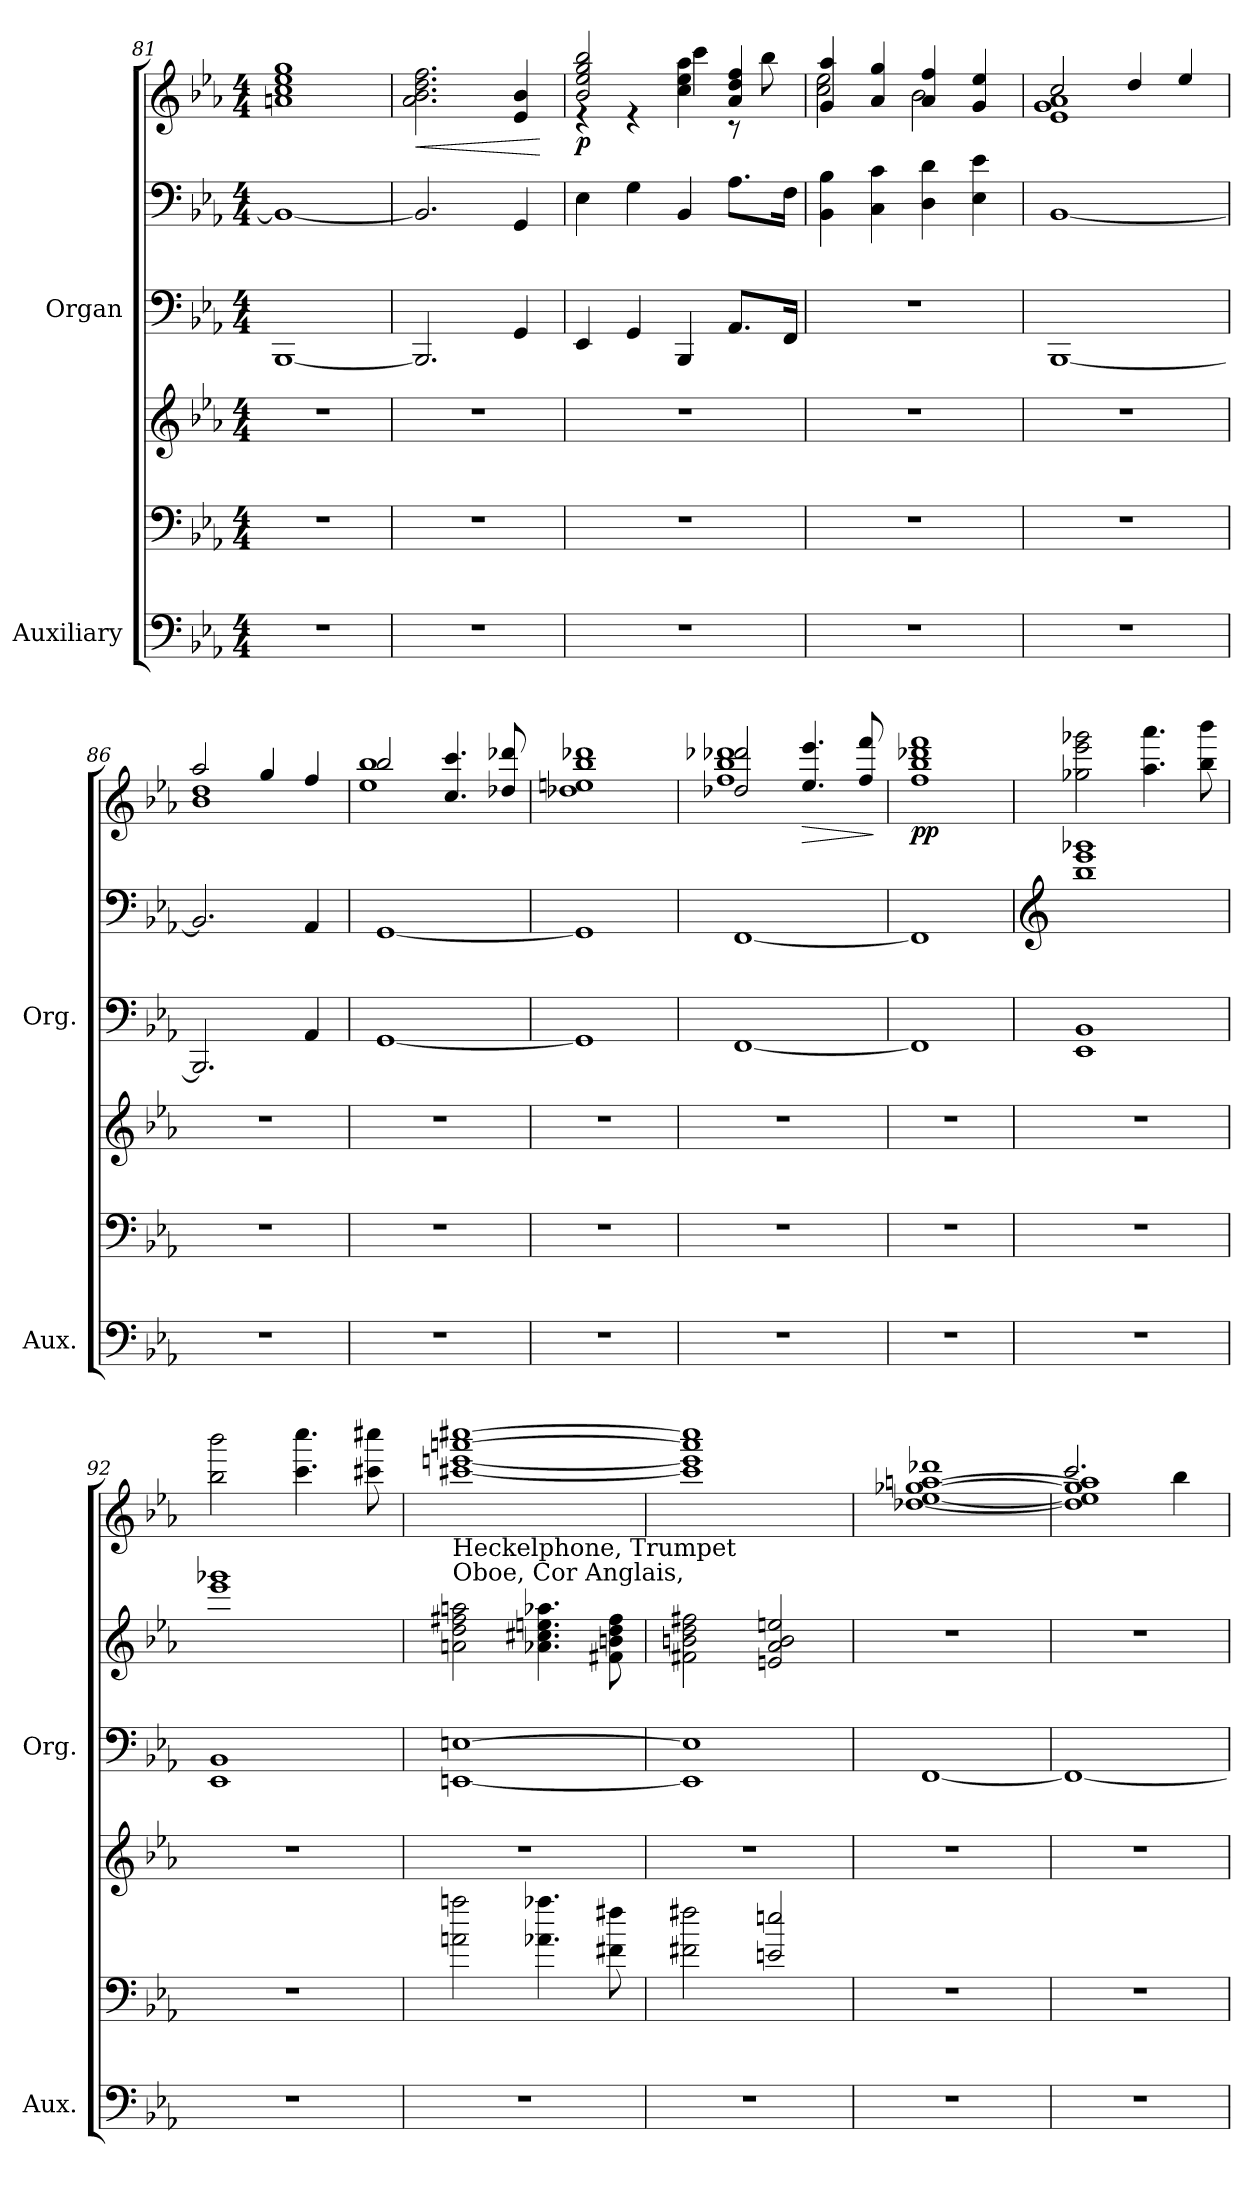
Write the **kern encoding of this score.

**kern	**kern	**kern	**kern	**kern	**kern	**dynam
*part2	*part2	*part2	*part1	*part1	*part1	*part1
*staff6	*staff5	*staff4	*staff3	*staff2	*staff1	*staff1/2/3
*I"Auxiliary	*	*	*I"Organ	*	*	*
*I'Aux.	*	*	*I'Org.	*	*	*
!!LO:LB:g=z
*clefF4	*clefF4	*clefG2	*clefF4	*clefF4	*clefG2	*
*k[b-e-a-]	*k[b-e-a-]	*k[b-e-a-]	*k[b-e-a-]	*k[b-e-a-]	*k[b-e-a-]	*
*M4/4	*M4/4	*M4/4	*M4/4	*M4/4	*M4/4	*
=81	=81	=81	=81	=81	=81	=81
1r	1r	1r	[1BBB-	1BB-_	1an 1cc 1ee- 1gg	.
=82	=82	=82	=82	=82	=82	=82
!	!	!	!	!	!	!LO:HP:b
1r	1r	1r	2.BBB-/]	2.BB-/]	2.a-\ 2.b-\ 2.dd\ 2.ff\	<
.	.	.	4GG/	4GG/	4e-/ 4b-/	.
.	.	.	.	.	.	[
=83	=83	=83	=83	=83	=83	=83
*	*	*	*	*	*^	*
!	!	!	!	!	!	!	!LO:DY:b
1r	1r	1r	4EE-/	4E-\	2b-/ 2ee-/ 2gg/ 2bb-/	4re	p
.	.	.	4GG/	4G\	.	4re	.
.	.	.	4BBB-/	4BB-/	4cc\ 4ee-\ 4aa-\	4ccc\	.
.	.	.	8.AA-/L	8.A-\L	4a-/ 4dd/ 4ff/	8r	.
.	.	.	.	.	.	8bb-\	.
.	.	.	16FF/Jk	16F\Jk	.	.	.
=84	=84	=84	=84	=84	=84	=84	=84
1r	1r	1r	1r	4BB-\ 4B-\	4g/ 4aa-/	2cc\ 2ee-\	.
.	.	.	.	4C\ 4c\	4a-/ 4gg/	.	.
.	.	.	.	4D\ 4d\	4a-/ 4ff/	2b-\	.
.	.	.	.	4E-\ 4e-\	4g/ 4ee-/	.	.
=85	=85	=85	=85	=85	=85	=85	=85
1r	1r	1r	[1BBB-	[1BB-	2cc/	1e- 1g 1a-	.
.	.	.	.	.	4dd/	.	.
.	.	.	.	.	4ee-/	.	.
=86	=86	=86	=86	=86	=86	=86	=86
1r	1r	1r	2.BBB-/]	2.BB-/]	2aa-/	1b- 1dd	.
.	.	.	.	.	4gg/	.	.
.	.	.	4AA-/	4AA-/	4ff/	.	.
=87	=87	=87	=87	=87	=87	=87	=87
1r	1r	1r	[1GG	[1GG	2bb-/	1ee- 1bb-	.
*	*	*	*	*	*MM70	*	*
.	.	.	.	.	4.cc/ 4.ccc/	.	.
.	.	.	.	.	8dd-X/ 8ddd-X/	.	.
*	*	*	*	*	*v	*v	*
=88	=88	=88	=88	=88	=88	=88
1r	1r	1r	1GG]	1GG]	1dd-X 1een 1bb- 1ddd-X	.
!!LO:PB:g=z
=89	=89	=89	=89	=89	=89	=89
*	*	*	*	*	*^	*
1r	1r	1r	[1FF	[1FF	2dd-X/ 2ddd-X/	1ff 1bb- 1ddd-	.
!	!	!	!	!	!	!	!LO:HP:b
.	.	.	.	.	4.ee-/ 4.eee-/	.	>
.	.	.	.	.	8ff/ 8fff/	.	.
*	*	*	*	*	*v	*v	*
.	.	.	.	.	.	]
=90	=90	=90	=90	=90	=90	=90
!	!	!	!	!	!	!LO:DY:b
1r	1r	1r	1FF]	1FF]	1ff 1bb- 1ddd-X 1fff	pp
=91	=91	=91	=91	=91	=91	=91
*	*	*	*	*clefG2	*	*
1r	1r	1r	1EE- 1BB-	1bb- 1eee- 1ggg-X	2gg-X\ 2eee-\ 2ggg-X\	.
*	*	*	*	*	*MM65	*
.	.	.	.	.	4.aa-\ 4.aaa-\	.
.	.	.	.	.	8bb-\ 8bbb-\	.
=92	=92	=92	=92	=92	=92	=92
1r	1r	1r	1EE- 1BB-	1eee- 1ggg-X	2bb-\ 2bbb-\	.
.	.	.	.	.	4.ccc\ 4.cccc\	.
.	.	.	.	.	8ccc#X\ 8cccc#X\	.
=93	=93	=93	=93	=93	=93	=93
*	*	*	*	*	*MM60	*
!	!	!	!	!LO:TX:a:t=Oboe, Cor Anglais,	!	!
!	!	!	!	!LO:TX:a:t=Heckelphone, Trumpet	!	!
1r	2an\ 2aan\	1r	[1EEn [1En	2an\ 2dd\ 2ff#X\ 2aan\	[1ccc#X [1eeen [1aaan [1cccc#X	.
.	4.a-X\ 4.aa-X\	.	.	4.a-X\ 4.cc#X\ 4.een\ 4.aa-X\	.	.
.	8f#X\ 8ff#X\	.	.	8f#X\ 8bn\ 8dd\ 8ff#\	.	.
=94	=94	=94	=94	=94	=94	=94
1r	2f#X\ 2ff#X\	1r	1EE] 1E]	2f#X\ 2bn\ 2dd\ 2ff#X\	1ccc#] 1eee] 1aaa] 1cccc#]	.
.	2en/ 2een/	.	.	2en/ 2a-/ 2b/ 2een/	.	.
=95	=95	=95	=95	=95	=95	=95
1r	1r	1r	[1FF	1r	[1dd-X [1ee- [1gg-X [1aan 1ddd-X	.
!!LO:LB:g=z
=96	=96	=96	=96	=96	=96	=96
*	*	*	*	*	*^	*
1r	1r	1r	1FF_	1r	1dd-] 1ee-] 1gg-] 1aa]	2.ccc/	.
.	.	.	.	.	.	4bb-\	.
*	*	*	*	*	*v	*v	*
=	=	=	=	=	=	=
*-	*-	*-	*-	*-	*-	*-
